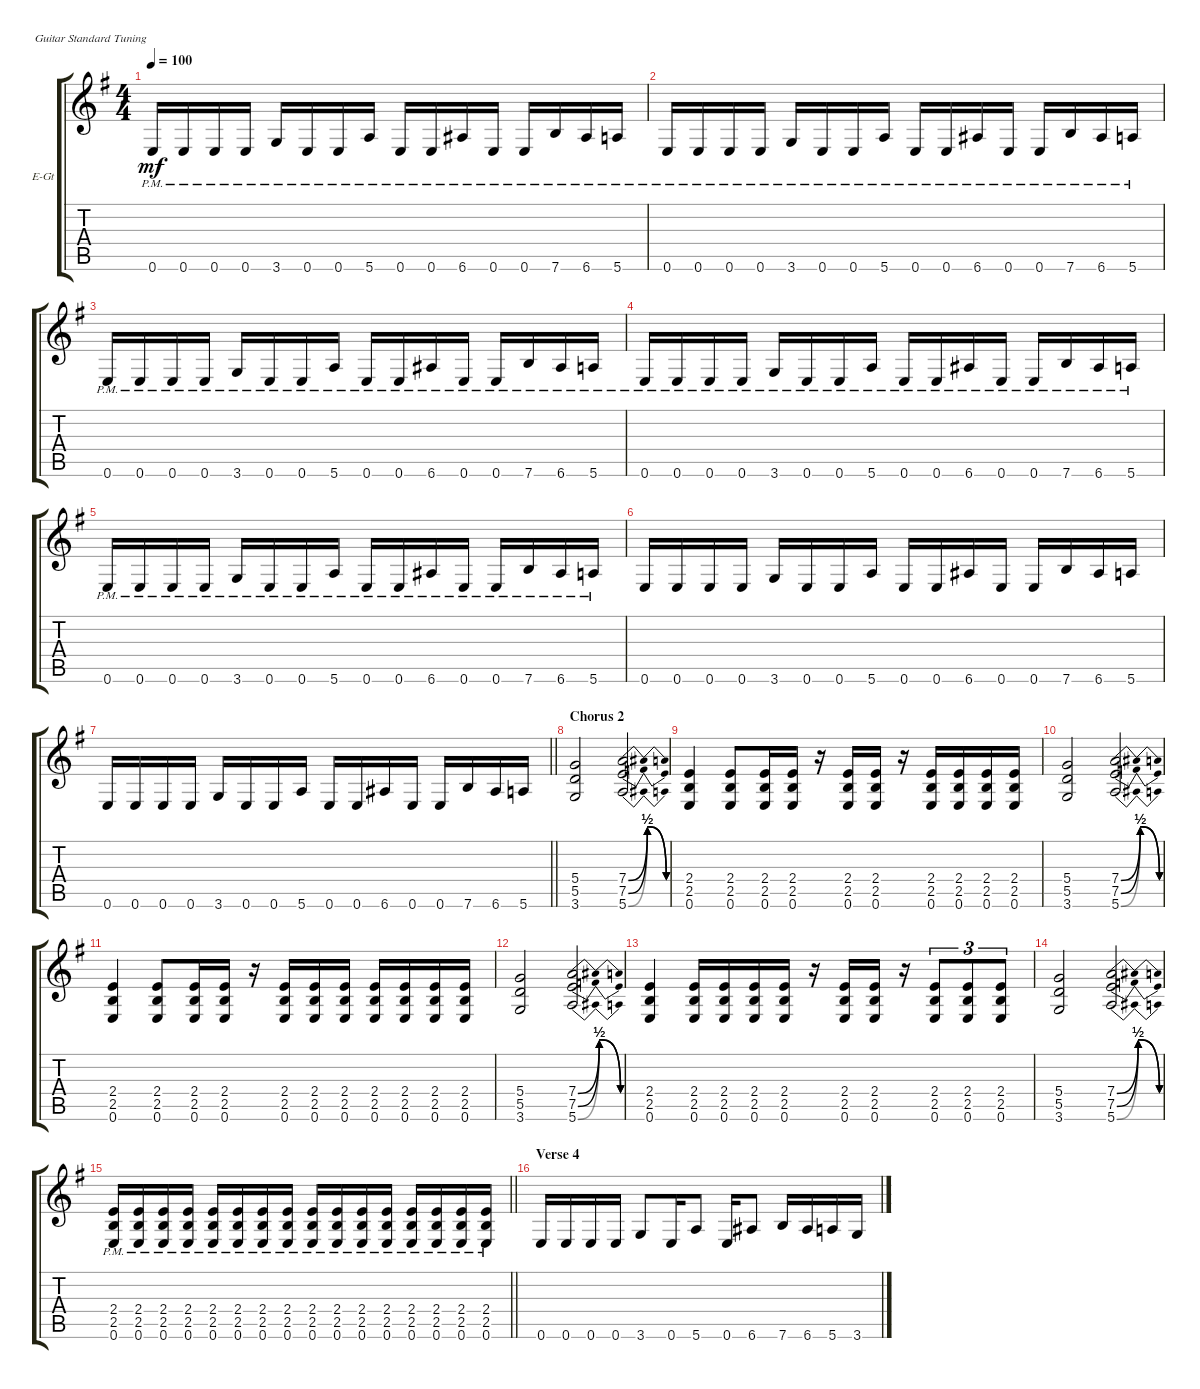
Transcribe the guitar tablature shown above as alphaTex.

\bracketExtendMode groupsimilarinstruments
\firstSystemTrackNameOrientation horizontal
\otherSystemsTrackNameOrientation horizontal
\track ("guitar drive (Artur Potemkin)" "E-Gt") {instrument overdrivenguitar}
\staff {score tabs}
\tuning (E4 B3 G3 D3 A2 E2)
\ts (4 4)
\tempo 100
\clef g2
\ks eminor
0.6{pm}.16{dy mf} 0.6{pm}.16 0.6{pm}.16 0.6{pm}.16 3.6{pm}.16 0.6{pm}.16 0.6{pm}.16 5.6{pm}.16 0.6{pm}.16 0.6{pm}.16 6.6{pm}.16 0.6{pm}.16 0.6{pm}.16 7.6{pm}.16 6.6{pm}.16 5.6{pm}.16 |
0.6{pm}.16 0.6{pm}.16 0.6{pm}.16 0.6{pm}.16 3.6{pm}.16 0.6{pm}.16 0.6{pm}.16 5.6{pm}.16 0.6{pm}.16 0.6{pm}.16 6.6{pm}.16 0.6{pm}.16 0.6{pm}.16 7.6{pm}.16 6.6{pm}.16 5.6{pm}.16 |
0.6{pm}.16 0.6{pm}.16 0.6{pm}.16 0.6{pm}.16 3.6{pm}.16 0.6{pm}.16 0.6{pm}.16 5.6{pm}.16 0.6{pm}.16 0.6{pm}.16 6.6{pm}.16 0.6{pm}.16 0.6{pm}.16 7.6{pm}.16 6.6{pm}.16 5.6{pm}.16 |
0.6{pm}.16 0.6{pm}.16 0.6{pm}.16 0.6{pm}.16 3.6{pm}.16 0.6{pm}.16 0.6{pm}.16 5.6{pm}.16 0.6{pm}.16 0.6{pm}.16 6.6{pm}.16 0.6{pm}.16 0.6{pm}.16 7.6{pm}.16 6.6{pm}.16 5.6{pm}.16 |
0.6{pm}.16 0.6{pm}.16 0.6{pm}.16 0.6{pm}.16 3.6{pm}.16 0.6{pm}.16 0.6{pm}.16 5.6{pm}.16 0.6{pm}.16 0.6{pm}.16 6.6{pm}.16 0.6{pm}.16 0.6{pm}.16 7.6{pm}.16 6.6{pm}.16 5.6{pm}.16 |
0.6.16 0.6.16 0.6.16 0.6.16 3.6.16 0.6.16 0.6.16 5.6.16 0.6.16 0.6.16 6.6.16 0.6.16 0.6.16 7.6.16 6.6.16 5.6.16 |
\barLineRight lightlight
0.6.16 0.6.16 0.6.16 0.6.16 3.6.16 0.6.16 0.6.16 5.6.16 0.6.16 0.6.16 6.6.16 0.6.16 0.6.16 7.6.16 6.6.16 5.6.16 |
\section ("" "Chorus 2")
(3.6 5.5 5.4).2 (5.6{be (bendrelease 0 0 35.4 2 48 2 58.8 0)} 7.5{be (bendrelease 0 0 35.4 2 46.199999999999996 2 59.4 0)} 7.4{be (bendrelease 0 0 35.4 2 46.199999999999996 2 59.4 0)}).2 |
(2.5 2.4 0.6).4 (0.6 2.5 2.4).8 (2.4 2.5 0.6).16 (0.6 2.5 2.4).16 r.16 (2.4 2.5 0.6).16 (0.6 2.5 2.4).16 r.16 (0.6 2.5 2.4).16 (0.6 2.5 2.4).16 (0.6 2.5 2.4).16 (0.6 2.5 2.4).16 |
(3.6 5.5 5.4).2 (5.6{be (bendrelease 0 0 35.4 2 48 2 58.8 0)} 7.5{be (bendrelease 0 0 35.4 2 46.199999999999996 2 59.4 0)} 7.4{be (bendrelease 0 0 35.4 2 46.199999999999996 2 59.4 0)}).2 |
(2.5 2.4 0.6).4 (0.6 2.5 2.4).8 (2.4 2.5 0.6).16 (0.6 2.5 2.4).16 r.16 (2.4 2.5 0.6).16 (0.6 2.5 2.4).16 (2.4 2.5 0.6).16 (0.6 2.5 2.4).16 (0.6 2.5 2.4).16 (0.6 2.5 2.4).16 (2.4 2.5 0.6).16 |
(3.6 5.5 5.4).2 (5.6{be (bendrelease 0 0 35.4 2 48 2 58.8 0)} 7.5{be (bendrelease 0 0 35.4 2 46.199999999999996 2 59.4 0)} 7.4{be (bendrelease 0 0 35.4 2 46.199999999999996 2 59.4 0)}).2 |
(2.4 2.5 0.6).4 (0.6 2.5 2.4).16 (2.4 2.5 0.6).16 (0.6 2.5 2.4).16 (2.4 2.5 0.6).16 r.16 (0.6 2.5 2.4).16 (0.6 2.5 2.4).16 r.16 (0.6 2.5 2.4).8{tu (3 2)} (0.6 2.5 2.4).8{tu (3 2)} (0.6 2.5 2.4).8{tu (3 2)} |
(3.6 5.5 5.4).2 (5.6{be (bendrelease 0 0 35.4 2 48 2 58.8 0)} 7.5{be (bendrelease 0 0 35.4 2 46.199999999999996 2 59.4 0)} 7.4{be (bendrelease 0 0 35.4 2 46.199999999999996 2 59.4 0)}).2 |
\barLineRight lightlight
(2.4{pm} 2.5{pm} 0.6{pm}).16 (0.6{pm} 2.5{pm} 2.4{pm}).16 (2.4{pm} 2.5{pm} 0.6{pm}).16 (0.6{pm} 2.5{pm} 2.4{pm}).16 (2.4{pm} 2.5{pm} 0.6{pm}).16 (0.6{pm} 2.5{pm} 2.4{pm}).16 (0.6{pm} 2.5{pm} 2.4{pm}).16 (0.6{pm} 2.5{pm} 2.4{pm}).16 (0.6{pm} 2.5{pm} 2.4{pm}).16 (0.6{pm} 2.5{pm} 2.4{pm}).16 (2.4{pm} 2.5{pm} 0.6{pm}).16 (2.4{pm} 2.5{pm} 0.6{pm}).16 (2.4{pm} 2.5{pm} 0.6{pm}).16 (2.4{pm} 2.5{pm} 0.6{pm}).16 (2.4{pm} 2.5{pm} 0.6{pm}).16 (2.4{pm} 2.5{pm} 0.6{pm}).16 |
\section ("" "Verse 4")
0.6.16 0.6.16 0.6.16 0.6.16 3.6.8 0.6.16 5.6.8 0.6.16 6.6.8 7.6.16 6.6.16 5.6.16 3.6.16
